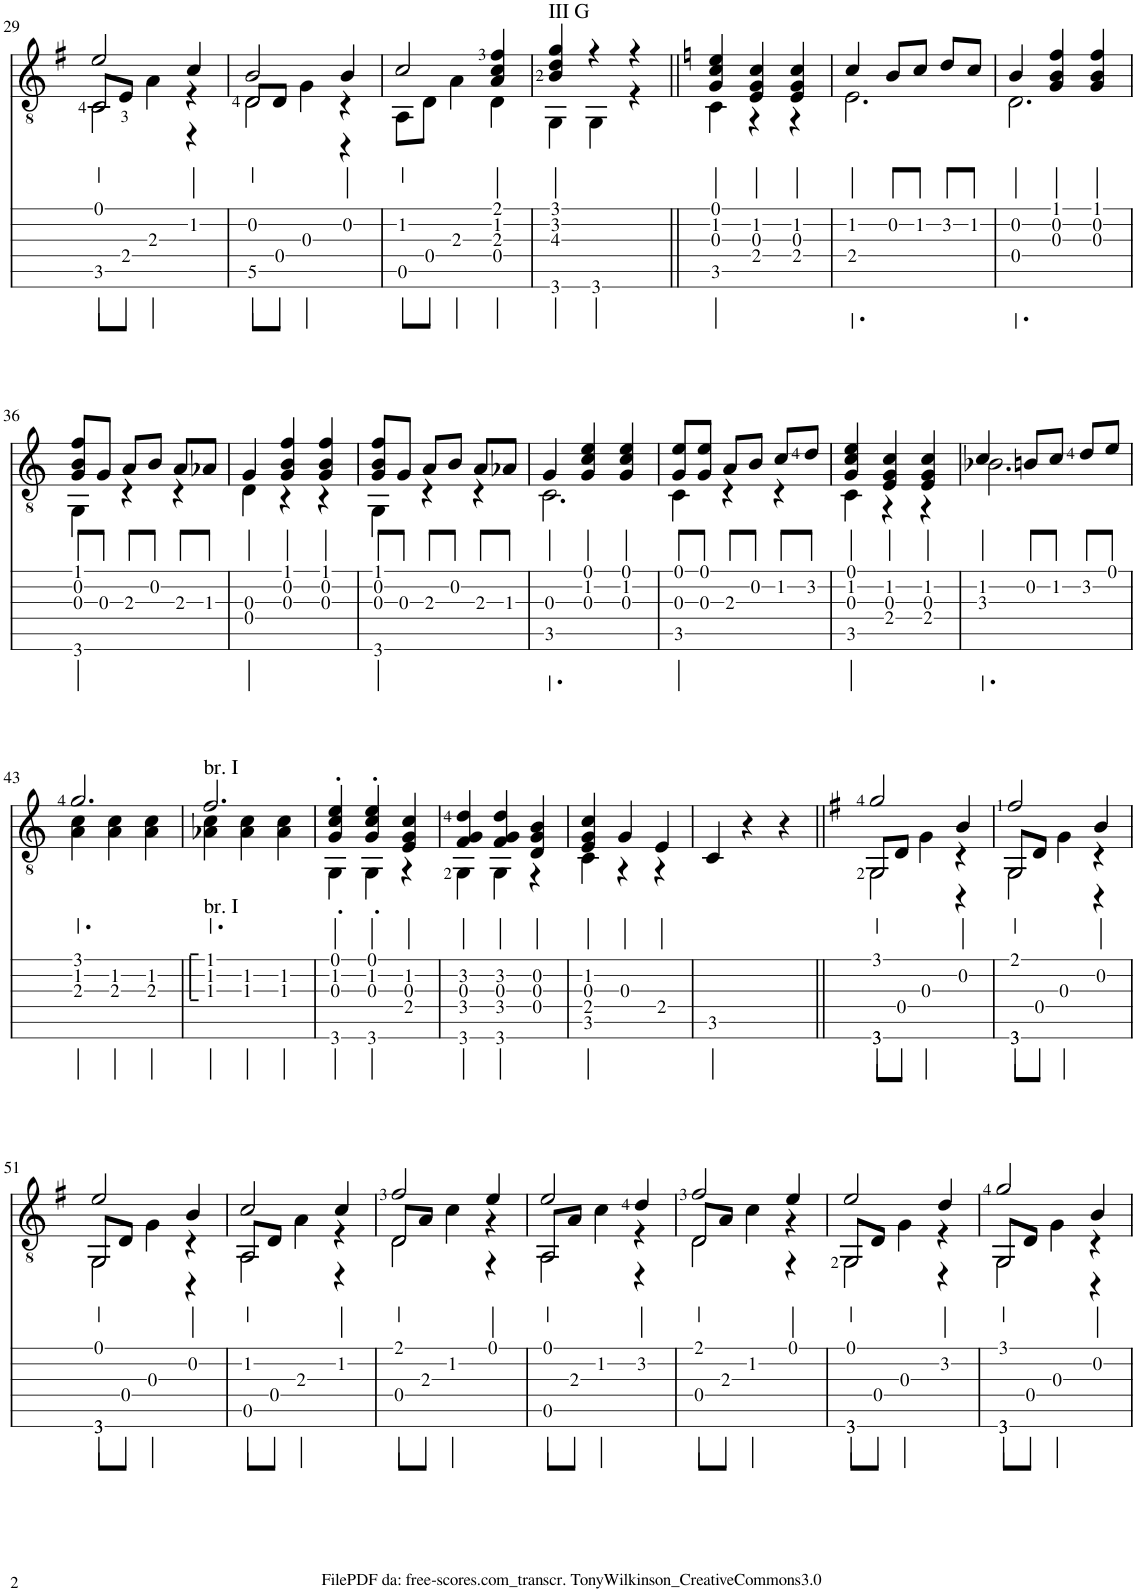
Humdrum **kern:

**kern	**kern
*part2	*part1
*staff2	*staff1
*I"Chitarra classica (Intavolatura)	*I"Guitar
!!LO:PB:g=z
*	*clefGv2
*k[f#]	*k[f#]
*M3/4	*M3/4
=29	=29
*^	*^
!	!LO:N:head=open	!	!LO:N:head=open
*	*^	*	*^
2e/	8C\L	2C\	2e/	8C/L	2C\
.	8E\J	.	.	8E/J	.
.	4A\	.	.	4A\	.
4c/	4r	4r	4c/	4r	4r
=30	=30	=30	=30	=30	=30
!	!LO:N:head=open	!	!	!LO:N:head=open	!
2B/	8D\L	2D\	2B/	8D/L	2D\
.	8D\J	.	.	8D/J	.
.	4G\	.	.	4G\	.
4B/	4r	4r	4B/	4r	4r
*	*v	*v	*	*	*
*	*	*	*v	*v
=31	=31	=31	=31
2c/	8AA\L	2c/	8AA\L
.	8D\J	.	8D\J
.	4A\	.	4A\
4A/ 4c/ 4f#/	4D\	4A/ 4c/ 4f#/	4D\
=32	=32	=32	=32
!	!	!LO:TX:a:t=III G	!
4B/ 4d/ 4g/	4GG\	4B/ 4d/ 4g/	4GG\
4r	4GG\	4r	4GG\
4r	4r	4r	4r
=33||	=33||	=33||	=33||
*k[]	*	*k[]	*
4G/ 4c/ 4e/	4C\	4G/ 4c/ 4e/	4C\
4E/ 4G/ 4c/	4r	4E/ 4G/ 4c/	4r
4E/ 4G/ 4c/	4r	4E/ 4G/ 4c/	4r
=34	=34	=34	=34
4c/	2.E\	4c/	2.E\
8B/L	.	8B/L	.
8c/J	.	8c/J	.
8d/L	.	8d/L	.
8c/J	.	8c/J	.
=35	=35	=35	=35
4B/	2.D\	4B/	2.D\
4G/ 4B/ 4f/	.	4G/ 4B/ 4f/	.
4G/ 4B/ 4f/	.	4G/ 4B/ 4f/	.
!!LO:LB:g=z	!!
=36	=36	=36	=36
8G/ 8B/ 8f/L	4GG\	8G/ 8B/ 8f/L	4GG\
8G/J	.	8G/J	.
8A/L	4r	8A/L	4r
8B/J	.	8B/J	.
8A/L	4r	8A/L	4r
8A-X/J	.	8A-X/J	.
=37	=37	=37	=37
4G/	4D\	4G/	4D\
4G/ 4B/ 4f/	4r	4G/ 4B/ 4f/	4r
4G/ 4B/ 4f/	4r	4G/ 4B/ 4f/	4r
=38	=38	=38	=38
8G/ 8B/ 8f/L	4GG\	8G/ 8B/ 8f/L	4GG\
8G/J	.	8G/J	.
8A/L	4r	8A/L	4r
8B/J	.	8B/J	.
8A/L	4r	8A/L	4r
8A-X/J	.	8A-X/J	.
=39	=39	=39	=39
4G/	2.C\	4G/	2.C\
4G/ 4c/ 4e/	.	4G/ 4c/ 4e/	.
4G/ 4c/ 4e/	.	4G/ 4c/ 4e/	.
=40	=40	=40	=40
8G/ 8e/L	4C\	8G/ 8e/L	4C\
8G/ 8e/J	.	8G/ 8e/J	.
8A/L	4r	8A/L	4r
8B/J	.	8B/J	.
8c/L	4r	8c/L	4r
8d/J	.	8d/J	.
=41	=41	=41	=41
4G/ 4c/ 4e/	4C\	4G/ 4c/ 4e/	4C\
4E/ 4G/ 4c/	4r	4E/ 4G/ 4c/	4r
4E/ 4G/ 4c/	4r	4E/ 4G/ 4c/	4r
=42	=42	=42	=42
4c/	2.B-X\	4c/	2.B-X\
8Bn/L	.	8Bn/L	.
8c/J	.	8c/J	.
8d/L	.	8d/L	.
8e/J	.	8e/J	.
!!LO:LB:g=z	!!
=43	=43	=43	=43
2.g/	4A\ 4c\	2.g/	4A\ 4c\
.	4A\ 4c\	.	4A\ 4c\
.	4A\ 4c\	.	4A\ 4c\
=44	=44	=44	=44
!	!	!LO:TX:a:t=br. I	!
!LO:TX:a:t=br. I	!	!	!
2.f/	4A-X\ 4c\	2.f/	4A-X\ 4c\
.	4A-\ 4c\	.	4A-\ 4c\
.	4A-\ 4c\	.	4A-\ 4c\
=45	=45	=45	=45
4G/' 4c/' 4e/'	4GG\	4G/' 4c/' 4e/'	4GG\
4G/' 4c/' 4e/'	4GG\	4G/' 4c/' 4e/'	4GG\
4E/ 4G/ 4c/	4r	4E/ 4G/ 4c/	4r
=46	=46	=46	=46
4F/ 4G/ 4d/	4GG\	4F/ 4G/ 4d/	4GG\
4F/ 4G/ 4d/	4GG\	4F/ 4G/ 4d/	4GG\
4D/ 4G/ 4B/	4r	4D/ 4G/ 4B/	4r
=47	=47	=47	=47
4E/ 4G/ 4c/	4C\	4E/ 4G/ 4c/	4C\
4G/	4r	4G/	4r
4E/	4r	4E/	4r
*v	*v	*	*
*	*v	*v
=48	=48
4C\	4C/
4r	4r
4r	4r
=49||	=49||
*k[f#]	*k[f#]
*^	*^
!	!LO:N:head=open	!	!LO:N:head=open
*	*^	*	*^
2g/	8GG\L	2GG\	2g/	8GG/L	2GG\
.	8D\J	.	.	8D/J	.
.	4G\	.	.	4G\	.
4B/	4r	4r	4B/	4r	4r
=50	=50	=50	=50	=50	=50
!	!LO:N:head=open	!	!	!LO:N:head=open	!
2f#/	8GG\L	2GG\	2f#/	8GG/L	2GG\
.	8D\J	.	.	8D/J	.
.	4G\	.	.	4G\	.
4B/	4r	4r	4B/	4r	4r
!!LO:LB:g=z	!!	!!
=51	=51	=51	=51	=51	=51
!	!LO:N:head=open	!	!	!LO:N:head=open	!
2e/	8GG\L	2GG\	2e/	8GG/L	2GG\
.	8D\J	.	.	8D/J	.
.	4G\	.	.	4G\	.
4B/	4r	4r	4B/	4r	4r
=52	=52	=52	=52	=52	=52
!	!LO:N:head=open	!	!	!LO:N:head=open	!
2c/	8AA\L	2AA\	2c/	8AA/L	2AA\
.	8D\J	.	.	8D/J	.
.	4A\	.	.	4A\	.
4c/	4r	4r	4c/	4r	4r
=53	=53	=53	=53	=53	=53
!	!LO:N:head=open	!	!	!LO:N:head=open	!
2f#/	8D\L	2D\	2f#/	8D/L	2D\
.	8A\J	.	.	8A/J	.
.	4c\	.	.	4c\	.
4e/	4r	4r	4e/	4r	4r
=54	=54	=54	=54	=54	=54
!	!LO:N:head=open	!	!	!LO:N:head=open	!
2e/	8AA\L	2AA\	2e/	8AA/L	2AA\
.	8A\J	.	.	8A/J	.
.	4c\	.	.	4c\	.
4d/	4r	4r	4d/	4r	4r
=55	=55	=55	=55	=55	=55
!	!LO:N:head=open	!	!	!LO:N:head=open	!
2f#/	8D\L	2D\	2f#/	8D/L	2D\
.	8A\J	.	.	8A/J	.
.	4c\	.	.	4c\	.
4e/	4r	4r	4e/	4r	4r
=56	=56	=56	=56	=56	=56
!	!LO:N:head=open	!	!	!LO:N:head=open	!
2e/	8GG\L	2GG\	2e/	8GG/L	2GG\
.	8D\J	.	.	8D/J	.
.	4G\	.	.	4G\	.
4d/	4r	4r	4d/	4r	4r
=57	=57	=57	=57	=57	=57
!	!LO:N:head=open	!	!	!LO:N:head=open	!
2g/	8GG\L	2GG\	2g/	8GG/L	2GG\
.	8D\J	.	.	8D/J	.
.	4G\	.	.	4G\	.
4B/	4r	4r	4B/	4r	4r
*v	*v	*v	*	*	*
*	*v	*v	*v
=	=
*-	*-
